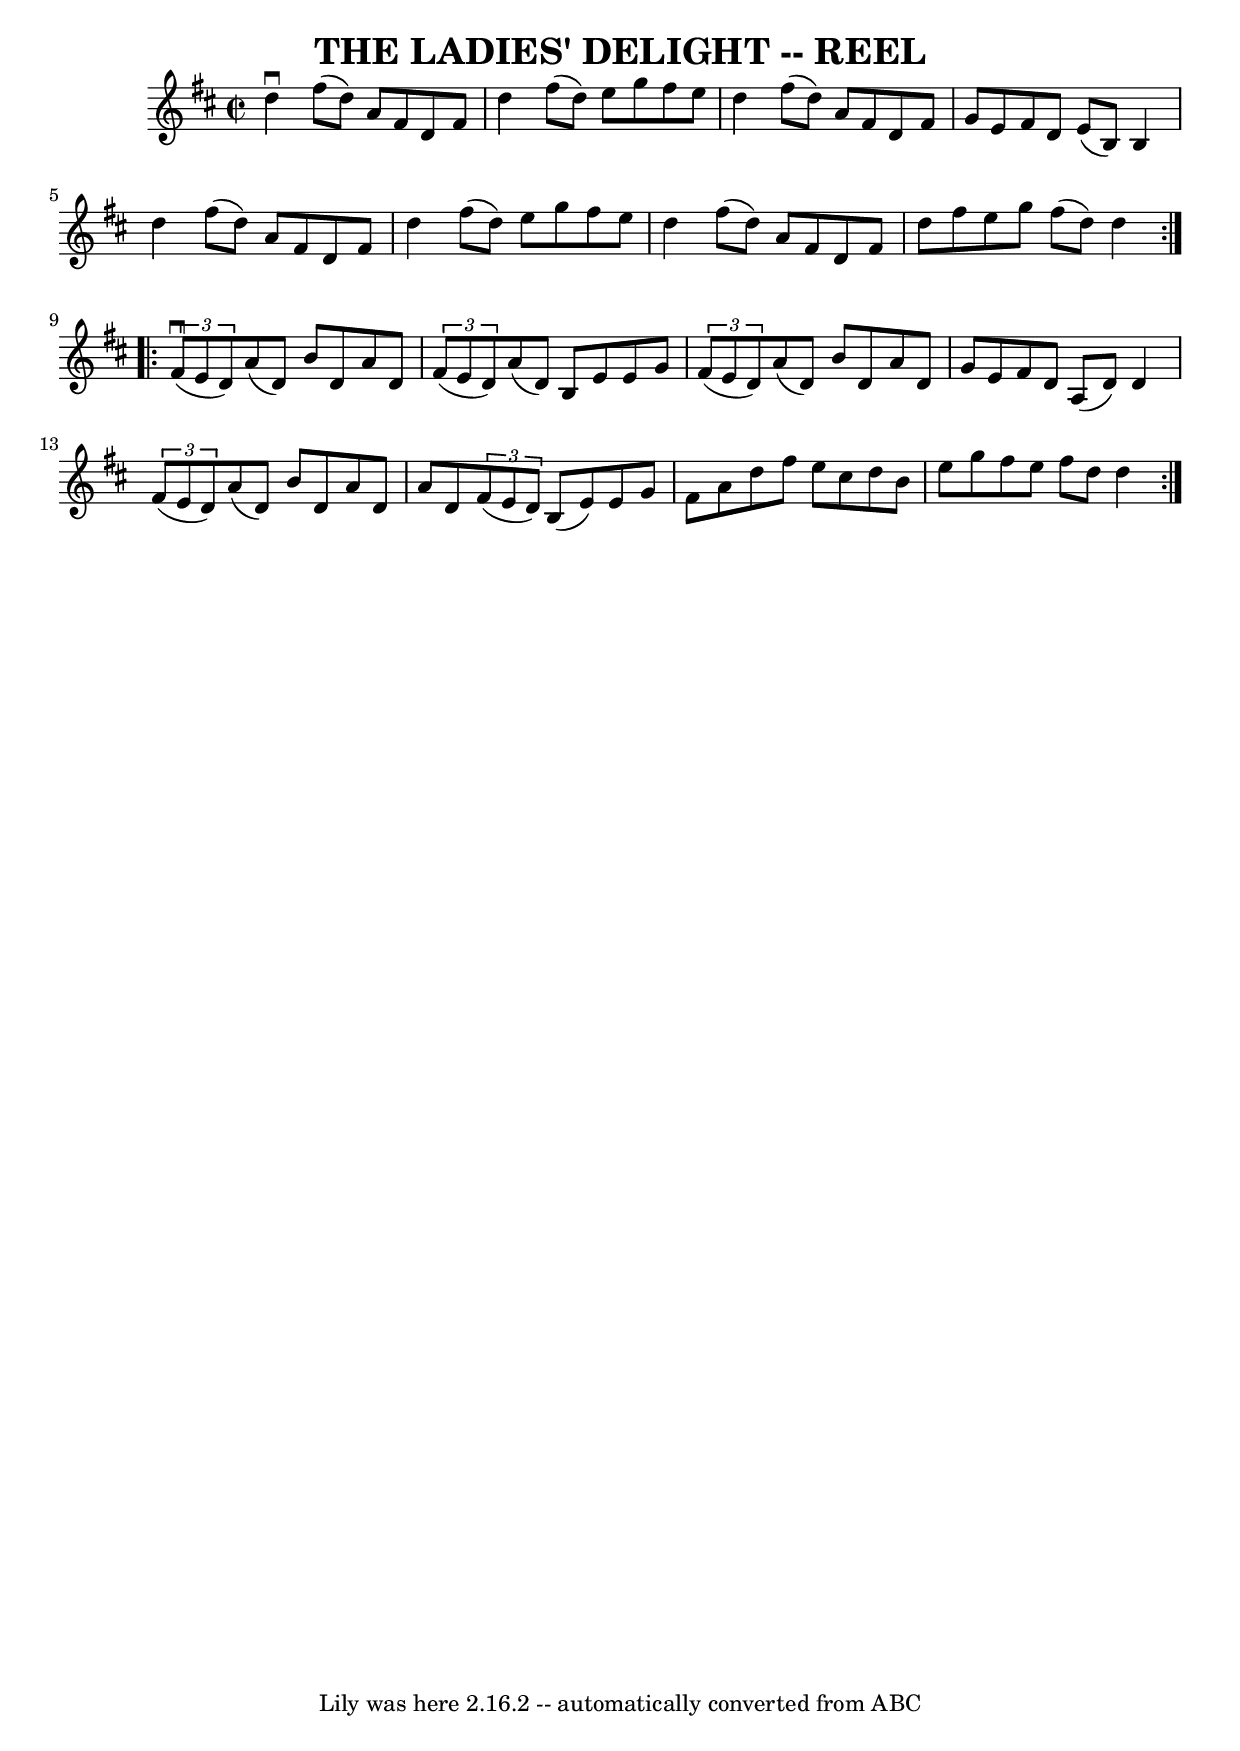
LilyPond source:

\version "2.7.40"
\include "Mammoth.ily"
\header {
	%% book = "Ryan's Mammoth Collection of Fiddle Tunes"
	crossRefNumber = "1"
	footnotes = ""
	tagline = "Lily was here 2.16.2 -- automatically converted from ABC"
	title = "THE LADIES' DELIGHT -- REEL"
}
voicedefault =  {
\set Score.defaultBarType = "empty"

\override Staff.TimeSignature #'style = #'C
 \time 2/2 \key d \major   \repeat volta 2 { d''4^\downbow fis''8 (d''8 
) a'8 fis'8 d'8 fis'8    |
 d''4 fis''8 (d''8)   
e''8 g''8 fis''8 e''8    |
 d''4 fis''8 (d''8) a'8  
 fis'8 d'8 fis'8    |
 g'8 e'8 fis'8 d'8 e'8 (b8  
-) b4        |
 d''4 fis''8 (d''8) a'8 fis'8 d'8    
fis'8    |
 d''4 fis''8 (d''8) e''8 g''8 fis''8    
e''8    |
 d''4 fis''8 (d''8) a'8 fis'8 d'8 fis'8   
 |
 d''8 fis''8 e''8 g''8 fis''8 (d''8) d''4    }   
  \repeat volta 2 {   \times 2/3 { fis'8 (^\downbow e'8 d'8) } a'8 
(d'8) b'8 d'8 a'8 d'8    |
   \times 2/3 { fis'8 (
e'8 d'8) } a'8 (d'8) b8 e'8 e'8 g'8    |
   
\times 2/3 { fis'8 (e'8 d'8) } a'8 (d'8) b'8 d'8 a'8 
 d'8    |
 g'8 e'8 fis'8 d'8 a8 (d'8) d'4        
|
   \times 2/3 { fis'8 (e'8 d'8) } a'8 (d'8) b'8    
d'8 a'8 d'8    |
 a'8 d'8    \times 2/3 { fis'8 (e'8    
d'8) } b8 (e'8) e'8 g'8    |
 fis'8 a'8 d''8    
fis''8 e''8 cis''8 d''8 b'8    |
 e''8 g''8 fis''8    
e''8 fis''8 d''8 d''4    }   
}

\score{
    <<

	\context Staff="default"
	{
	    \voicedefault 
	}

    >>
	\layout {
	}
	\midi {}
}
